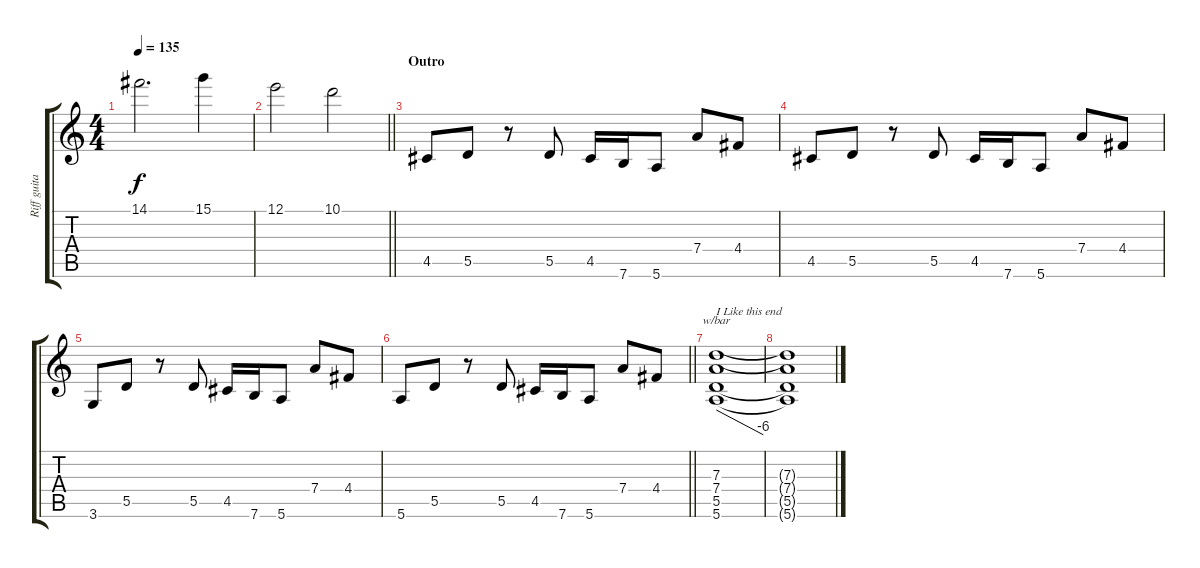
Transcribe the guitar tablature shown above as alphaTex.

\track ("Riff guitar - Greg Bergdorf" "Riff guita") {instrument distortionguitar}
\staff {score tabs}
\tuning (E4 B3 G3 D3 A2 E2) {hide}
\ts (4 4)
\tempo 135
\clef g2
\ks c
14.1.2{d dy f} 15.1.4 |
\barLineRight lightlight
12.1.2 10.1.2 |
\section ("" "Outro")
4.5.8{volume 16} 5.5.8 r.8 5.5.8 4.5.16 7.6.16 5.6.8 7.4.8 4.4.8 |
4.5.8 5.5.8 r.8 5.5.8 4.5.16 7.6.16 5.6.8 7.4.8 4.4.8 |
3.6.8 5.5.8 r.8 5.5.8 4.5.16 7.6.16 5.6.8 7.4.8 4.4.8 |
\barLineRight lightlight
5.6.8 5.5.8 r.8 5.5.8 4.5.16 7.6.16 5.6.8 7.4.8 4.4.8 |
(7.3 7.4 5.5 5.6).1{tbe (dive default 0 0 60 -24) txt "I Like this end"} |
(7.3{t} 7.4{t} 5.5{t} 5.6{t}).1
